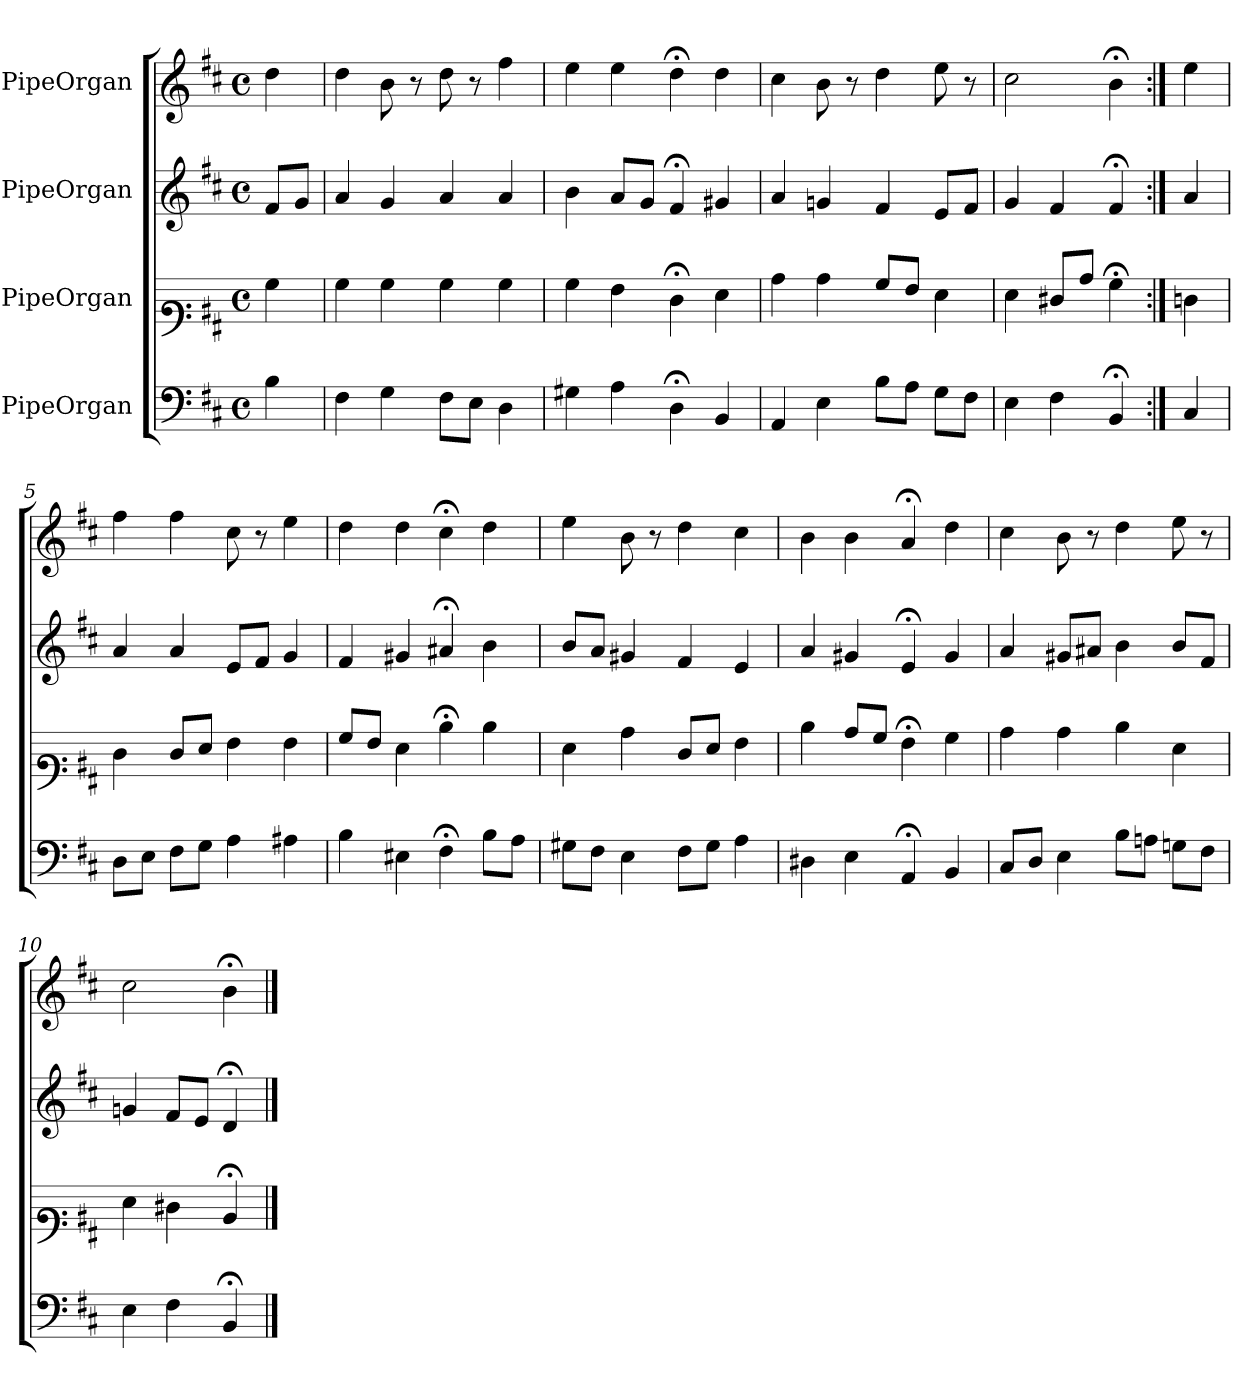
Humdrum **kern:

**kern	**kern	**kern	**kern
*part4	*part3	*part2	*part1
*staff4	*staff3	*staff2	*staff1
*I"PipeOrgan	*I"PipeOrgan	*I"PipeOrgan	*I"PipeOrgan
*clefF4	*clefF2	*clefG2	*clefG2
*k[f#c#]	*k[f#c#]	*k[f#c#]	*k[f#c#]
*b:	*b:	*b:	*b:
*M4/4	*M4/4	*M4/4	*M4/4
*met(c)	*met(c)	*met(c)	*met(c)
*MM60	*MM60	*MM60	*MM60
=	=	=	=
4B	4d	8f#/L	4dd
.	.	8g/J	.
=1	=1	=1	=1
4F#	4d	4a	4dd
4G	4d	4g	8b
.	.	.	8r
8F#\L	4d	4a	8dd
8E\J	.	.	8r
4D	4d	4a	4ff#
=2	=2	=2	=2
4G#X	4d	4b	4ee
4A	4c#	8a/L	4ee
.	.	8g/J	.
4D;<	4A;<	4f#;<	4dd;<
4BB	4B	4g#X	4dd
=3	=3	=3	=3
4AA	4e	4a	4cc#
4E	4e	4gn	8b
.	.	.	8r
8B\L	8d/L	4f#	4dd
8A\J	8c#/J	.	.
8G\L	4B	8e/L	8ee
8F#\J	.	8f#/J	8r
=4	=4	=4	=4
4E	4B	4g	2cc#
4F#	8A#X/L	4f#	.
.	8e/J	.	.
4BB;<	4d;<	4f#;<	4b;<
=:|!	=:|!	=:|!	=:|!
4C#	4An	4a	4ee
=5	=5	=5	=5
8D\L	4A	4a	4ff#
8E\J	.	.	.
8F#\L	8A/L	4a	4ff#
8G\J	8B/J	.	.
4A	4c#	8e/L	8cc#
.	.	8f#/J	8r
4A#X	4c#	4g	4ee
=6	=6	=6	=6
4B	8d/L	4f#	4dd
.	8c#/J	.	.
4E#X	4B	4g#X	4dd
4F#;<	4f#;<	4a#X;<	4cc#;<
8B\L	4f#	4b	4dd
8A\J	.	.	.
=7	=7	=7	=7
8G#X\L	4B	8b/L	4ee
8F#\J	.	8a/J	.
4E	4e	4g#X	8b
.	.	.	8r
8F#\L	8A/L	4f#	4dd
8G#\J	8B/J	.	.
4A	4c#	4e	4cc#
=8	=8	=8	=8
4D#X	4f#	4a	4b
4E	8e/L	4g#X	4b
.	8d/J	.	.
4AA;<	4c#;<	4e;<	4a;<
4BB	4d	4g#	4dd
=9	=9	=9	=9
8C#/L	4e	4a	4cc#
8D/J	.	.	.
4E	4e	8g#X/L	8b
.	.	8a#X/J	8r
8B\L	4f#	4b	4dd
8An\J	.	.	.
8Gn\L	4B	8b/L	8ee
8F#\J	.	8f#/J	8r
=10	=10	=10	=10
4E	4B	4gn	2cc#
4F#	4A#X	8f#/L	.
.	.	8e/J	.
4BB;<	4F#;<	4d;<	4b;<
==	==	==	==
*-	*-	*-	*-
